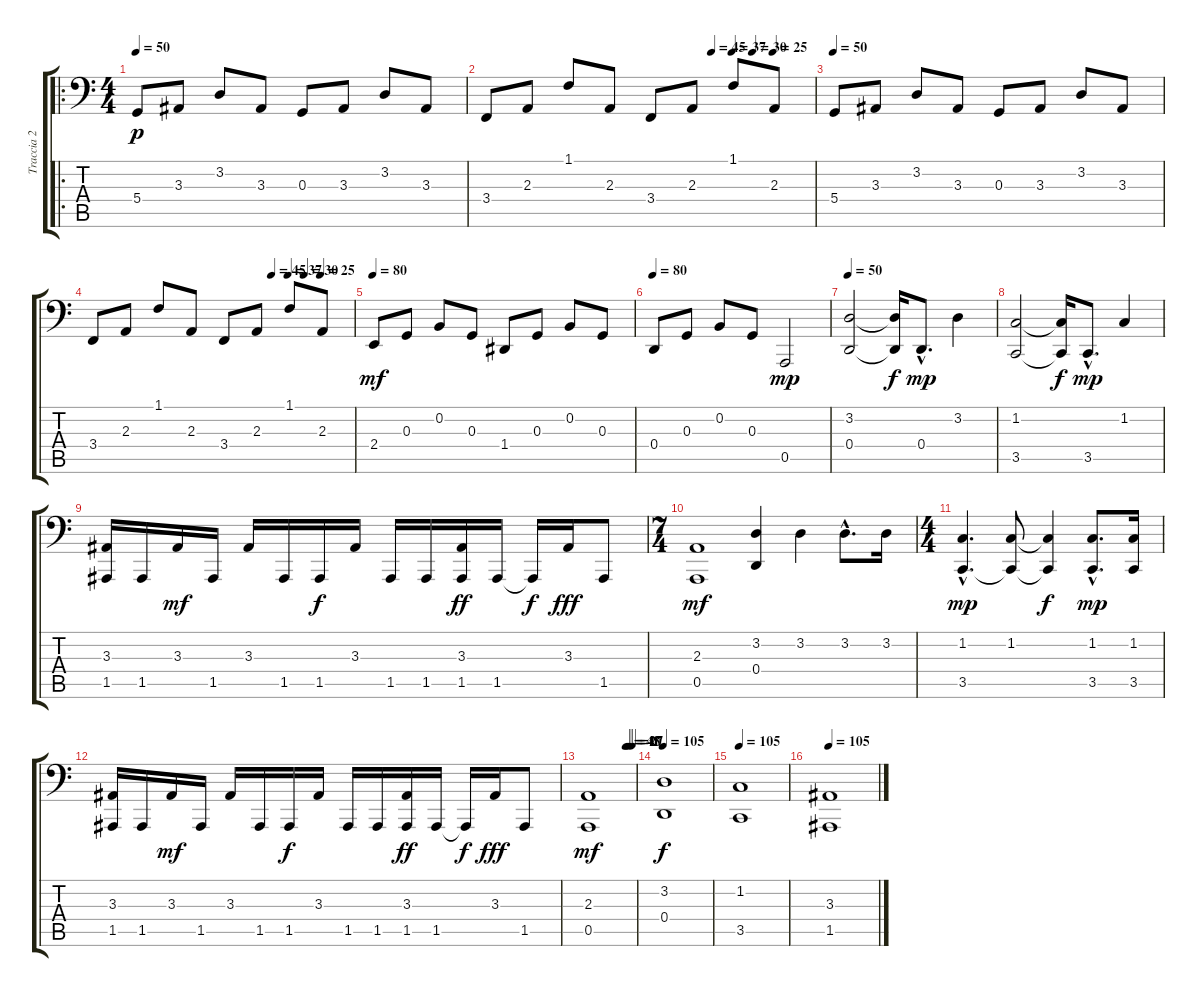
\track ("Traccia 2" "Traccia 2") {instrument acousticgrandpiano}
\staff {score tabs}
\tuning (E3 B2 G2 D2 A1 E1) {hide}
\ro
\ts (4 4)
\tempo 50
\clef f4
\ks c
5.4.8{dy p instrument acousticgrandpiano} 3.3.8 3.2.8 3.3.8 0.3.8 3.3.8 3.2.8 3.3.8 |
\tempo (45 0.6875)
\tempo (37 0.75)
\tempo (30 0.8125)
\tempo (25 0.875)
3.4.8 2.3.8 1.1.8 2.3.8 3.4.8 2.3.8 1.1.8 2.3.8 |
\tempo 50
5.4.8 3.3.8 3.2.8 3.3.8 0.3.8 3.3.8 3.2.8 3.3.8 |
\tempo (45 0.6875)
\tempo (37 0.75)
\tempo (30 0.8125)
\tempo (25 0.875)
3.4.8 2.3.8 1.1.8 2.3.8 3.4.8 2.3.8 1.1.8 2.3.8 |
\tempo 80
2.4.8{dy mf} 0.3.8 0.2.8 0.3.8 1.4.8 0.3.8 0.2.8 0.3.8 |
\tempo 80
0.4.8 0.3.8 0.2.8 0.3.8 0.5.2{dy mp} |
\tempo 50
(3.2 0.4).2 (3.2{t} 0.4{t}).16{dy f} 0.4{hac}.8{d dy mp} 3.2.4 |
(1.2 3.5).2 (1.2{t} 3.5{t}).16{dy f} 3.5{hac}.8{d dy mp} 1.2.4 |
(3.3 1.5).16 1.5.16 3.3.16{dy mf} 1.5.16 3.3.16 1.5.16 1.5.16{dy f} 3.3.16 1.5.16 1.5.16 (3.3 1.5).16{dy ff} 1.5.16 1.5{t}.16{dy f} 3.3.16{dy fff} 1.5.8 |
\ts (7 4)
(2.3 0.5).1{dy mf} (3.2 0.4).4 3.2.4 3.2{hac}.8{d} 3.2.16 |
\ts (4 4)
(1.2{hac} 3.5{hac}).4{d dy mp} (1.2 3.5{t}).8 (1.2{t} 3.5{t}).4{dy f} (1.2{hac} 3.5{hac}).8{d dy mp} (1.2 3.5).16 |
(3.3 1.5).16 1.5.16 3.3.16{dy mf} 1.5.16 3.3.16 1.5.16 1.5.16{dy f} 3.3.16 1.5.16 1.5.16 (3.3 1.5).16{dy ff} 1.5.16 1.5{t}.16{dy f} 3.3.16{dy fff} 1.5.8 |
\tempo (43 0.8125)
\tempo (40 0.84375)
\tempo (27 0.875)
\tempo (1 0.9375)
(2.3 0.5).1{dy mf} |
\tempo 105
(3.2 0.4).1{dy f} |
\tempo 105
(1.2 3.5).1 |
\tempo 105
(3.3 1.5).1
